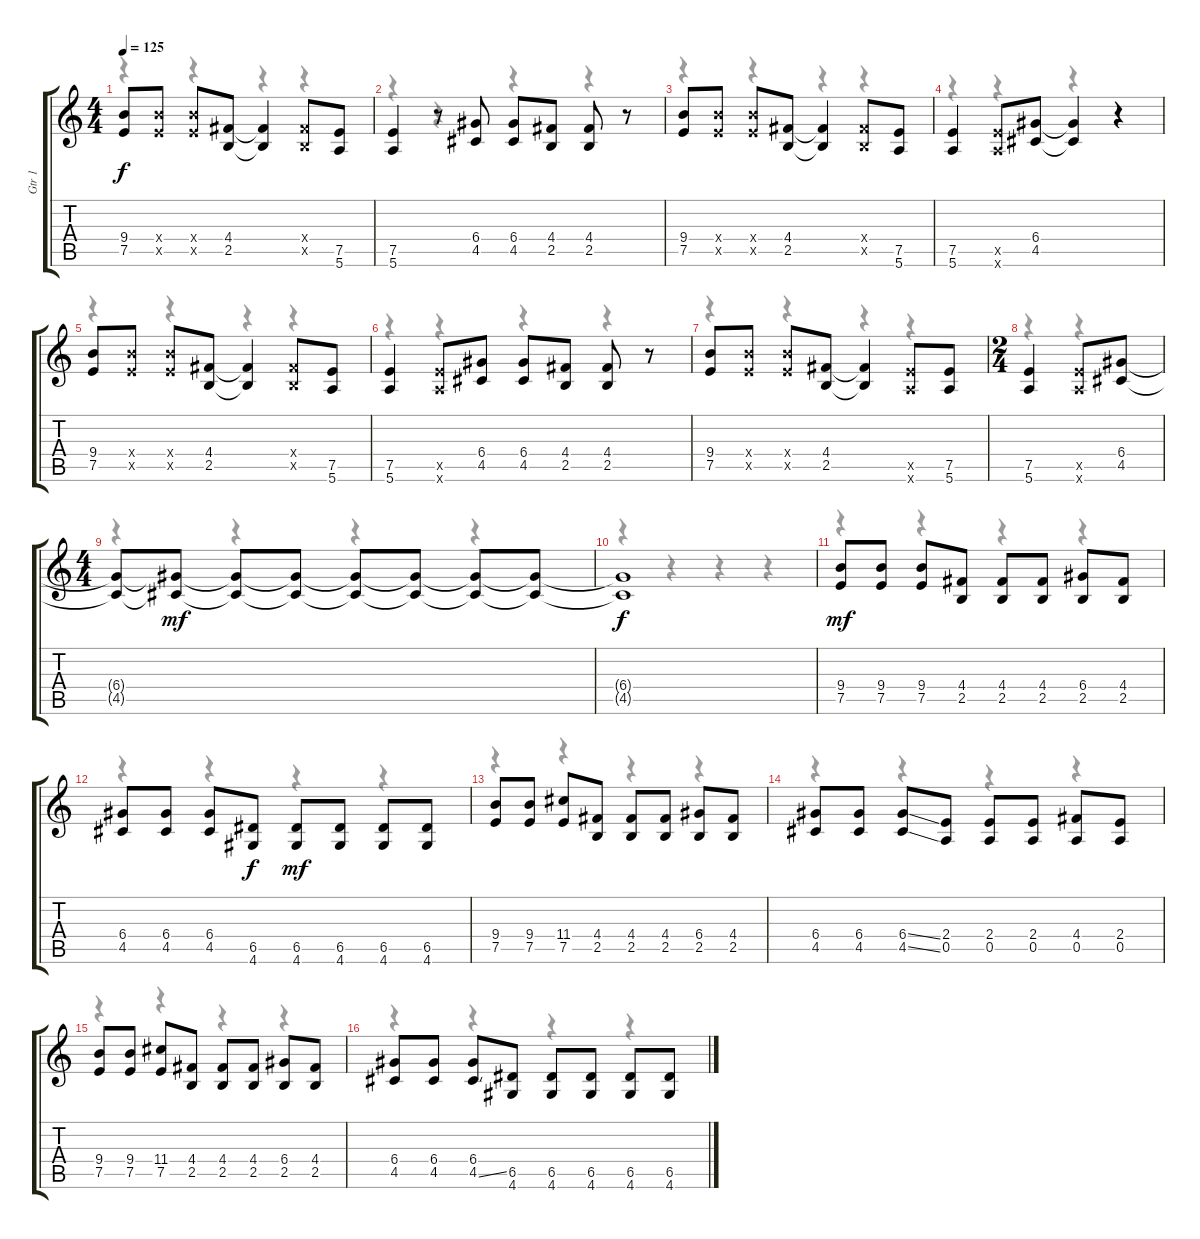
\track ("Gtr 1" "Gtr 1") {instrument electricguitarmuted}
\staff {score tabs}
\tuning (E4 B3 G3 D3 A2 E2) {hide}
\voice
\ts (4 4)
\tempo 125
\clef g2
\ks c
(9.4 7.5).8{dy f} (9.4{x} 7.5{x}).8 (9.4{x} 7.5{x}).8 (4.4 2.5).8 (4.4{t} 2.5{t}).4 (4.4{x} 2.5{x}).8 (7.5 5.6).8 |
(7.5 5.6).4 r.8 (6.4 4.5).8 (6.4 4.5).8 (4.4 2.5).8 (4.4 2.5).8 r.8 |
(9.4 7.5).8 (9.4{x} 7.5{x}).8 (9.4{x} 7.5{x}).8 (4.4 2.5).8 (4.4{t} 2.5{t}).4 (4.4{x} 2.5{x}).8 (7.5 5.6).8 |
(7.5 5.6).4 (7.5{x} 5.6{x}).8 (6.4 4.5).8 (6.4{t} 4.5{t}).4 r.4 |
(9.4 7.5).8 (9.4{x} 7.5{x}).8 (9.4{x} 7.5{x}).8 (4.4 2.5).8 (4.4{t} 2.5{t}).4 (4.4{x} 2.5{x}).8 (7.5 5.6).8 |
(7.5 5.6).4 (7.5{x} 5.6{x}).8 (6.4 4.5).8 (6.4 4.5).8 (4.4 2.5).8 (4.4 2.5).8 r.8 |
(9.4 7.5).8 (9.4{x} 7.5{x}).8 (9.4{x} 7.5{x}).8 (4.4 2.5).8 (4.4{t} 2.5{t}).4 (7.5{x} 5.6{x}).8 (7.5 5.6).8 |
\ts (2 4)
(7.5 5.6).4 (7.5{x} 5.6{x}).8 (6.4 4.5).8 |
\ts (4 4)
(6.4{t} 4.5{t}).8 (6.4{t} 4.5{t}).8{dy mf} (6.4{t} 4.5{t}).8 (6.4{t} 4.5{t}).8 (6.4{t} 4.5{t}).8 (6.4{t} 4.5{t}).8 (6.4{t} 4.5{t}).8 (6.4{t} 4.5{t}).8 |
(6.4{t} 4.5{t}).1{dy f} |
(9.4 7.5).8{dy mf} (9.4 7.5).8 (9.4 7.5).8 (4.4 2.5).8 (4.4 2.5).8 (4.4 2.5).8 (6.4 2.5).8 (4.4 2.5).8 |
(6.4 4.5).8 (6.4 4.5).8 (6.4 4.5).8 (6.5 4.6).8{dy f} (6.5 4.6).8{dy mf} (6.5 4.6).8 (6.5 4.6).8 (6.5 4.6).8 |
(9.4 7.5).8 (9.4 7.5).8 (11.4 7.5).8 (4.4 2.5).8 (4.4 2.5).8 (4.4 2.5).8 (6.4 2.5).8 (4.4 2.5).8 |
(6.4 4.5).8 (6.4 4.5).8 (6.4{ss} 4.5{ss}).8 (2.4 0.5).8 (2.4 0.5).8 (2.4 0.5).8 (4.4 0.5).8 (2.4 0.5).8 |
(9.4 7.5).8 (9.4 7.5).8 (11.4 7.5).8 (4.4 2.5).8 (4.4 2.5).8 (4.4 2.5).8 (6.4 2.5).8 (4.4 2.5).8 |
(6.4 4.5).8 (6.4 4.5).8 (6.4 4.5{ss}).8 (6.5 4.6).8 (6.5 4.6).8 (6.5 4.6).8 (6.5 4.6).8 (6.5 4.6).8
\voice
\clef g2
\ottava regular
\simile none
\ks c
r.4{dy f} r.4 r.4 r.4 |
r.4 r.4 r.4 r.4 |
r.4 r.4 r.4 r.4 |
r.4 r.4 r.4 r.4 |
r.4 r.4 r.4 r.4 |
r.4 r.4 r.4 r.4 |
r.4 r.4 r.4 r.4 |
r.4 r.4 |
r.4 r.4 r.4 r.4 |
r.4 r.4 r.4 r.4 |
r.4 r.4 r.4 r.4 |
r.4 r.4 r.4 r.4 |
r.4 r.4 r.4 r.4 |
r.4 r.4 r.4 r.4 |
r.4 r.4 r.4 r.4 |
r.4 r.4 r.4 r.4
